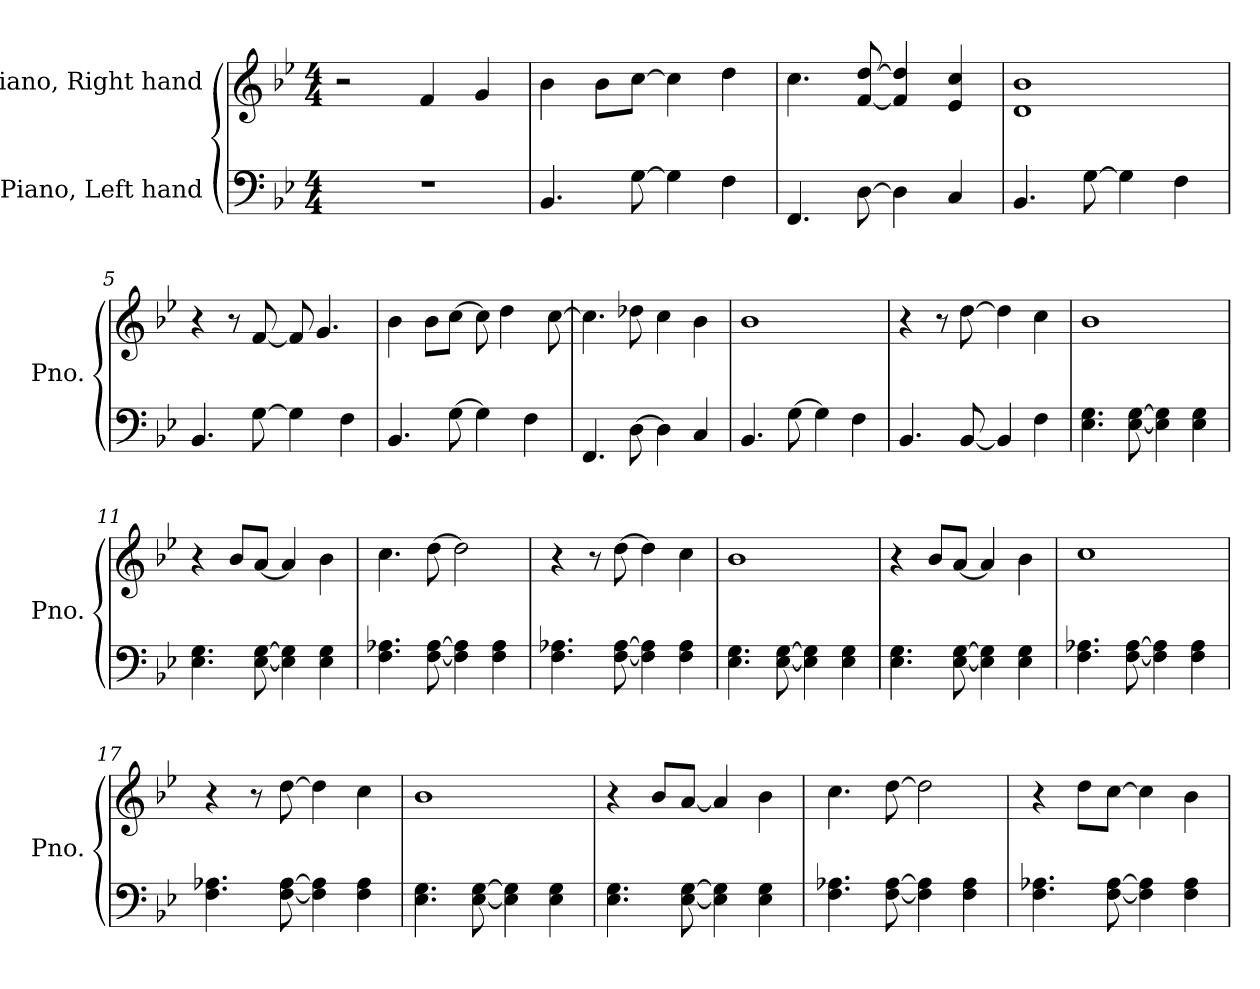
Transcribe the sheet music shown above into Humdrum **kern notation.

**kern	**kern
*part2	*part1
*staff2	*staff1
*I"Piano, Left hand	*I"Piano, Right hand
*I'Pno.	*I'Pno.
*clefF4	*clefG2
*k[b-e-]	*k[b-e-]
*M4/4	*M4/4
*MM184	*MM184
=1	=1
1r	2r
.	4f/
.	4g/
=2	=2
4.BB-/	4b-\
.	8b-\L
[8G\	[8cc\J
4G\]	4cc\]
4F\	4dd\
=3	=3
4.FF/	4.cc\
[8D\	[8f/ [8dd/
4D\]	4f/] 4dd/]
4C/	4e-/ 4cc/
=4	=4
4.BB-/	1d 1b-
[8G\	.
4G\]	.
4F\	.
=5	=5
4.BB-/	4r
.	8r
[8G\	[8f/
4G\]	8f/]
.	4.g/
4F\	.
=6	=6
4.BB-/	4b-\
.	8b-\L
[8G\	[8cc\J
4G\]	8cc\]
.	4dd\
4F\	.
.	[8cc\
!!LO:LB:g=z
=7	=7
4.FF/	4.cc\]
[8D\	8dd-X\
4D\]	4cc\
4C/	4b-\
=8	=8
4.BB-/	1b-
[8G\	.
4G\]	.
4F\	.
=9	=9
4.BB-/	4r
.	8r
[8BB-/	[8dd\
4BB-/]	4dd\]
4F\	4cc\
=10	=10
4.E-\ 4.G\	1b-
[8E-\ [8G\	.
4E-\] 4G\]	.
4E-\ 4G\	.
=11	=11
4.E-\ 4.G\	4r
.	8b-/L
[8E-\ [8G\	[8a/J
4E-\] 4G\]	4a/]
4E-\ 4G\	4b-\
=12	=12
4.F\ 4.A-X\	4.cc\
[8F\ [8A-\	[8dd\
4F\] 4A-\]	2dd\]
4F\ 4A-\	.
=13	=13
4.F\ 4.A-X\	4r
.	8r
[8F\ [8A-\	[8dd\
4F\] 4A-\]	4dd\]
4F\ 4A-\	4cc\
!!LO:LB:g=z
=14	=14
4.E-\ 4.G\	1b-
[8E-\ [8G\	.
4E-\] 4G\]	.
4E-\ 4G\	.
=15	=15
4.E-\ 4.G\	4r
.	8b-/L
[8E-\ [8G\	[8a/J
4E-\] 4G\]	4a/]
4E-\ 4G\	4b-\
=16	=16
4.F\ 4.A-X\	1cc
[8F\ [8A-\	.
4F\] 4A-\]	.
4F\ 4A-\	.
=17	=17
4.F\ 4.A-X\	4r
.	8r
[8F\ [8A-\	[8dd\
4F\] 4A-\]	4dd\]
4F\ 4A-\	4cc\
=18	=18
4.E-\ 4.G\	1b-
[8E-\ [8G\	.
4E-\] 4G\]	.
4E-\ 4G\	.
=19	=19
4.E-\ 4.G\	4r
.	8b-/L
[8E-\ [8G\	[8a/J
4E-\] 4G\]	4a/]
4E-\ 4G\	4b-\
!!LO:LB:g=z
=20	=20
4.F\ 4.A-X\	4.cc\
[8F\ [8A-\	[8dd\
4F\] 4A-\]	2dd\]
4F\ 4A-\	.
=21	=21
4.F\ 4.A-X\	4r
.	8dd\L
[8F\ [8A-\	[8cc\J
4F\] 4A-\]	4cc\]
4F\ 4A-\	4b-\
=	=
*-	*-
